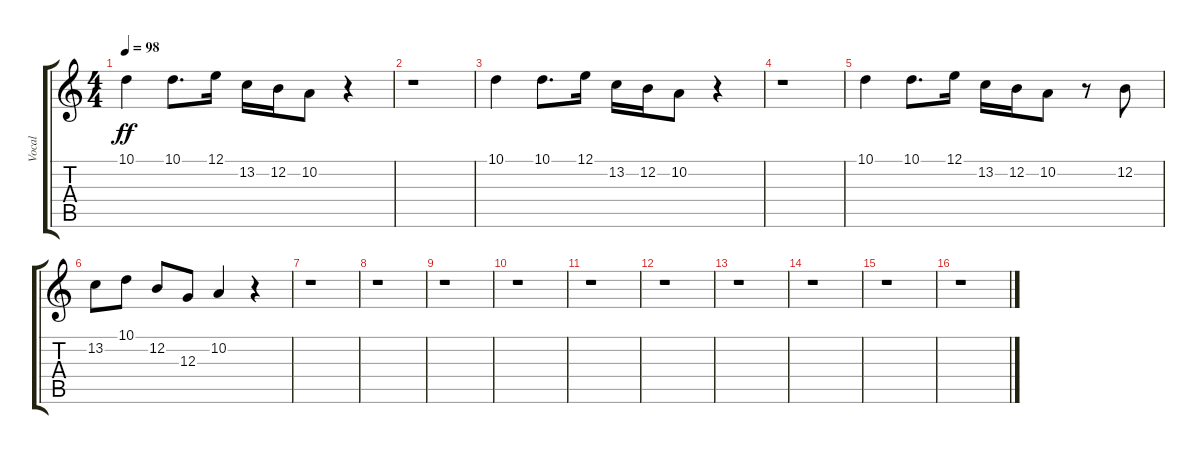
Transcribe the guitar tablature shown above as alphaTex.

\track ("Vocal" "Vocal") {instrument brightacousticpiano}
\staff {score tabs}
\tuning (E4 B3 G3 D3 A2 E2) {hide}
\ts (4 4)
\tempo 98
\clef g2
\ks c
10.1.4{dy ff} 10.1.8{d} 12.1.16 13.2.16 12.2.16 10.2.8 r.4 |
r.1 |
10.1.4 10.1.8{d} 12.1.16 13.2.16 12.2.16 10.2.8 r.4 |
r.1 |
10.1.4 10.1.8{d} 12.1.16 13.2.16 12.2.16 10.2.8 r.8 12.2.8 |
13.2.8 10.1.8 12.2.8 12.3.8 10.2.4 r.4 |
r.1 |
r.1 |
r.1 |
r.1 |
r.1 |
r.1 |
r.1 |
r.1 |
r.1 |
r.1
